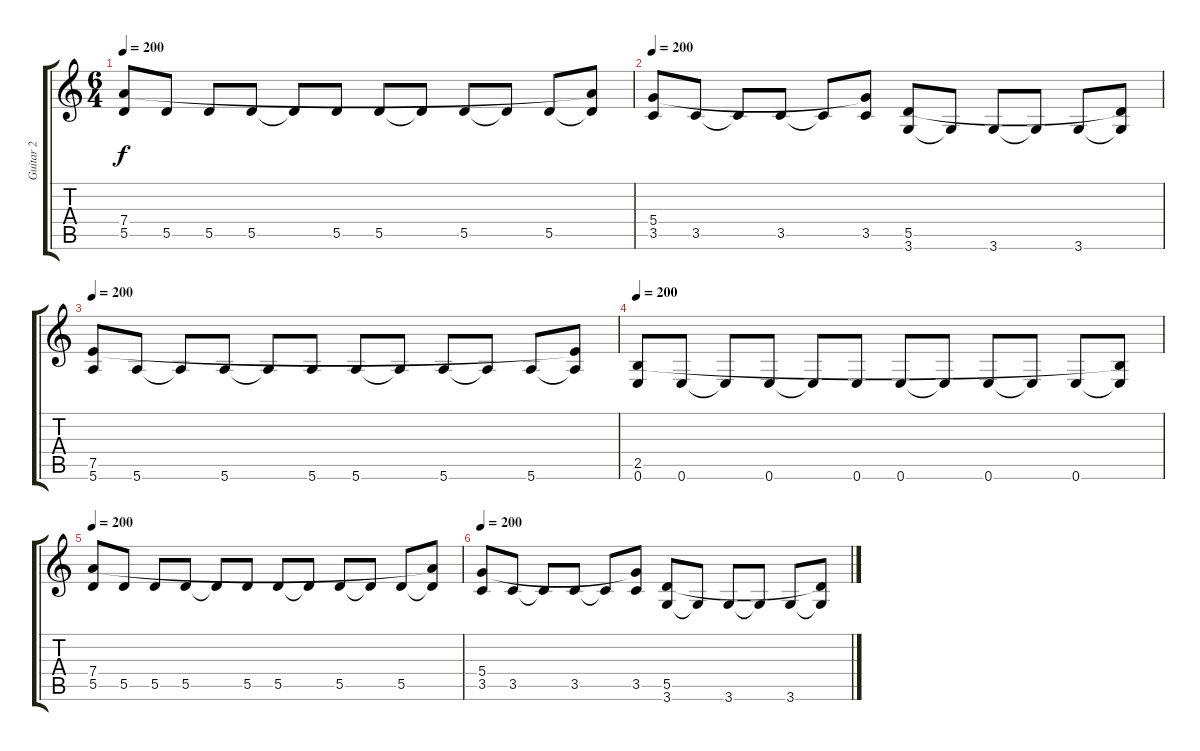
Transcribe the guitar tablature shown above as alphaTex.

\track ("Guitar 2" "Guitar 2") {instrument distortionguitar}
\staff {score tabs}
\tuning (E4 B3 G3 D3 A2 E2) {hide}
\ts (6 4)
\tempo 200
\clef g2
\ks c
(7.4 5.5).8{dy f} 5.5.8 5.5.8 5.5.8 5.5{t}.8 5.5.8 5.5.8 5.5{t}.8 5.5.8 5.5{t}.8 5.5.8 (7.4{t} 5.5{t}).8 |
\tempo 200
(5.4 3.5).8 3.5.8 3.5{t}.8 3.5.8 3.5{t}.8 (5.4{t} 3.5).8 (5.5 3.6).8 3.6{t}.8 3.6.8 3.6{t}.8 3.6.8 (5.5{t} 3.6{t}).8 |
\tempo 200
(7.5 5.6).8 5.6.8 5.6{t}.8 5.6.8 5.6{t}.8 5.6.8 5.6.8 5.6{t}.8 5.6.8 5.6{t}.8 5.6.8 (7.5{t} 5.6{t}).8 |
\tempo 200
(2.5 0.6).8 0.6.8 0.6{t}.8 0.6.8 0.6{t}.8 0.6.8 0.6.8 0.6{t}.8 0.6.8 0.6{t}.8 0.6.8 (2.5{t} 0.6{t}).8 |
\tempo 200
(7.4 5.5).8 5.5.8 5.5.8 5.5.8 5.5{t}.8 5.5.8 5.5.8 5.5{t}.8 5.5.8 5.5{t}.8 5.5.8 (7.4{t} 5.5{t}).8 |
\tempo 200
(5.4 3.5).8 3.5.8 3.5{t}.8 3.5.8 3.5{t}.8 (5.4{t} 3.5).8 (5.5 3.6).8 3.6{t}.8 3.6.8 3.6{t}.8 3.6.8 (5.5{t} 3.6{t}).8
